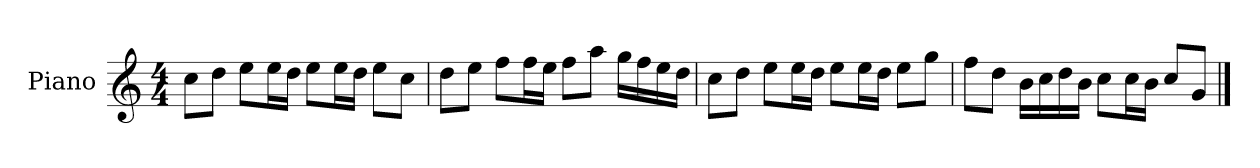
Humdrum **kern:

**kern
*part1
*staff1
*I"Piano
*I'P-no
*clefG2
*k[]
*M4/4
*MM90
=1
8cc\L
8dd\J
8ee\L
16ee\L
16dd\JJ
8ee\L
16ee\L
16dd\JJ
8ee\L
8cc\J
=2
8dd\L
8ee\J
8ff\L
16ff\L
16ee\JJ
8ff\L
8aa\J
16gg\LL
16ff\
16ee\
16dd\JJ
=3
8cc\L
8dd\J
8ee\L
16ee\L
16dd\JJ
8ee\L
16ee\L
16dd\JJ
8ee\L
8gg\J
=4
8ff\L
8dd\J
16b\LL
16cc\
16dd\
16b\JJ
8cc\L
16cc\L
16b\JJ
8cc/L
8g/J
==
*-
